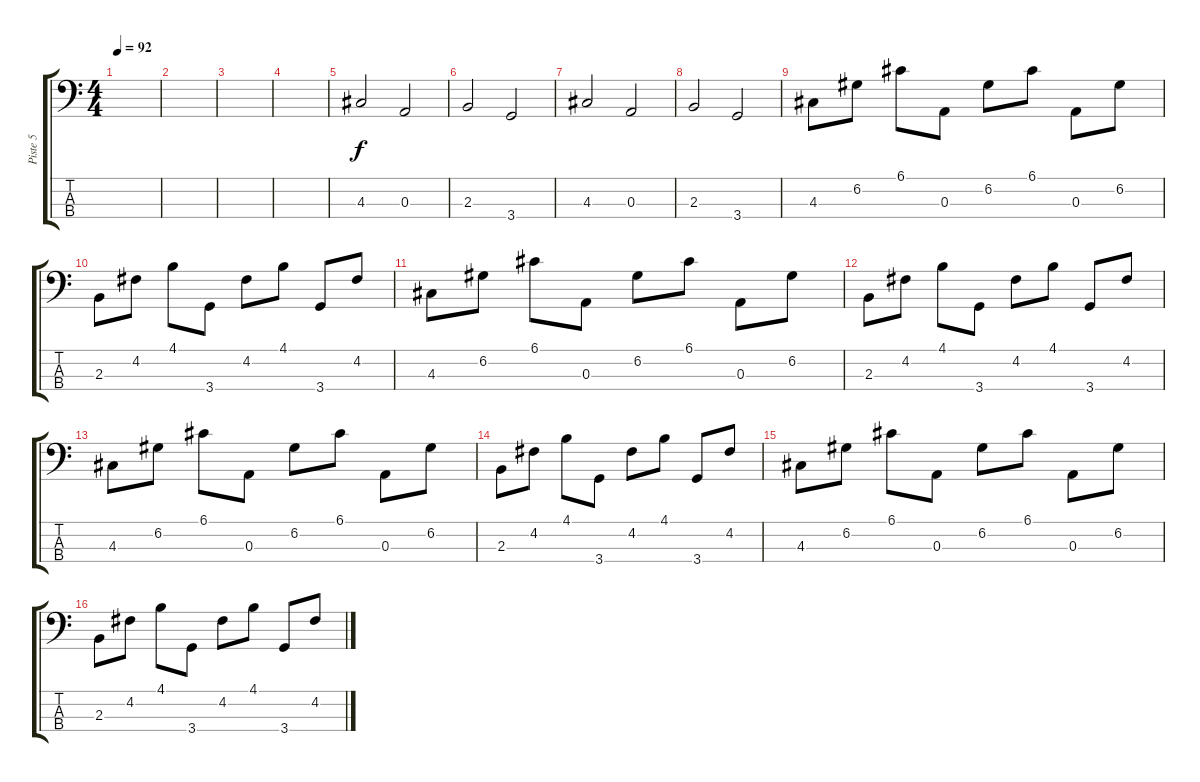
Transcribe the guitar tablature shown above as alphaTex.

\track ("Piste 5" "Piste 5") {instrument slapbass1}
\staff {score tabs}
\tuning (G2 D2 A1 E1) {hide}
\ts (4 4)
\tempo 92
\clef f4
\ks c
|
|
|
|
4.3.2 0.3.2 |
2.3.2 3.4.2 |
4.3.2 0.3.2 |
2.3.2 3.4.2 |
4.3.8 6.2.8 6.1.8 0.3.8 6.2.8 6.1.8 0.3.8 6.2.8 |
2.3.8 4.2.8 4.1.8 3.4.8 4.2.8 4.1.8 3.4.8 4.2.8 |
4.3.8 6.2.8 6.1.8 0.3.8 6.2.8 6.1.8 0.3.8 6.2.8 |
2.3.8 4.2.8 4.1.8 3.4.8 4.2.8 4.1.8 3.4.8 4.2.8 |
4.3.8 6.2.8 6.1.8 0.3.8 6.2.8 6.1.8 0.3.8 6.2.8 |
2.3.8 4.2.8 4.1.8 3.4.8 4.2.8 4.1.8 3.4.8 4.2.8 |
4.3.8 6.2.8 6.1.8 0.3.8 6.2.8 6.1.8 0.3.8 6.2.8 |
2.3.8 4.2.8 4.1.8 3.4.8 4.2.8 4.1.8 3.4.8 4.2.8
